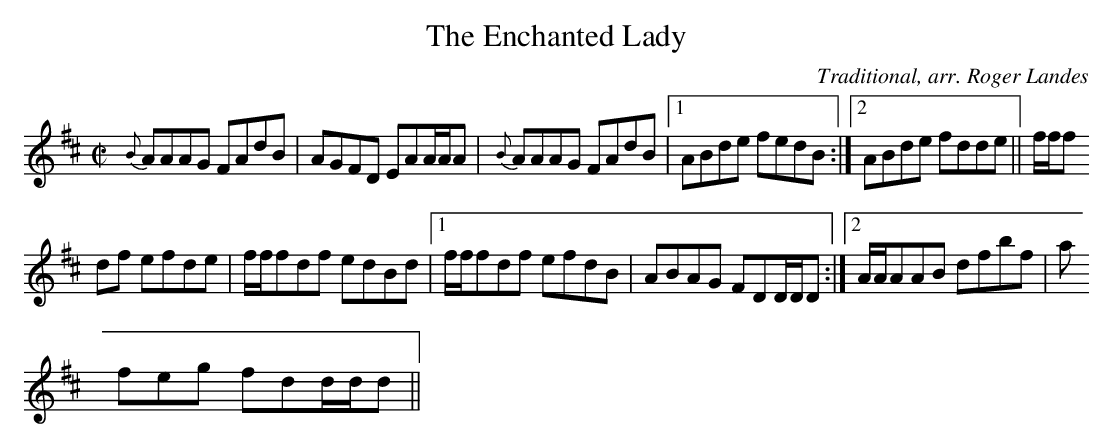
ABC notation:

X:1
T:The Enchanted Lady
M:C|
L:1/8
C:Traditional, arr. Roger Landes
K:D
{B}AAAG FAdB|AGFD EAA/2A/2A|{B}AAAG FAdB|1ABde fedB:|2ABde fdde||f/2f/2f
df efde|f/2f/2fdf edBd|1f/2f/2fdf efdB|ABAG FDD/2D/2D:|2A/2A/2AAB dfbf|a
feg fdd/2d/2d||
